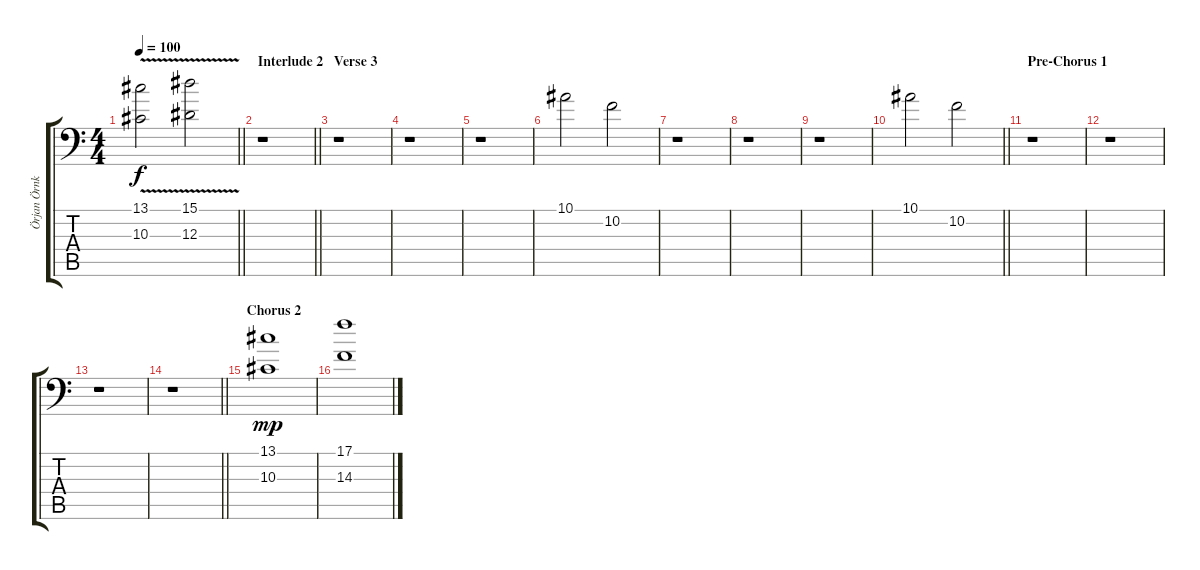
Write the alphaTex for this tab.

\track ("Örjan Örnkloo" "Örjan Örnk") {instrument pad3polysynth}
\staff {score tabs}
\tuning (C4 G3 Eb3 Bb2 F2 Bb1) {hide}
\ts (4 4)
\tempo 100
\clef f4
\barLineRight lightlight
\ks c
(13.1{v} 10.3{v}).2{dy f} (15.1{v} 12.3{v}).2 |
\section ("" "Interlude 2")
\barLineRight lightlight
r.1 |
\section ("" "Verse 3")
r.1 |
r.1 |
r.1 |
10.1.2 10.2.2 |
r.1 |
r.1 |
r.1 |
\barLineRight lightlight
10.1.2 10.2.2 |
\section ("" "Pre-Chorus 1")
r.1 |
r.1 |
r.1 |
\barLineRight lightlight
r.1 |
\section ("" "Chorus 2")
(13.1 10.3).1{dy mp} |
(17.1 14.3).1
